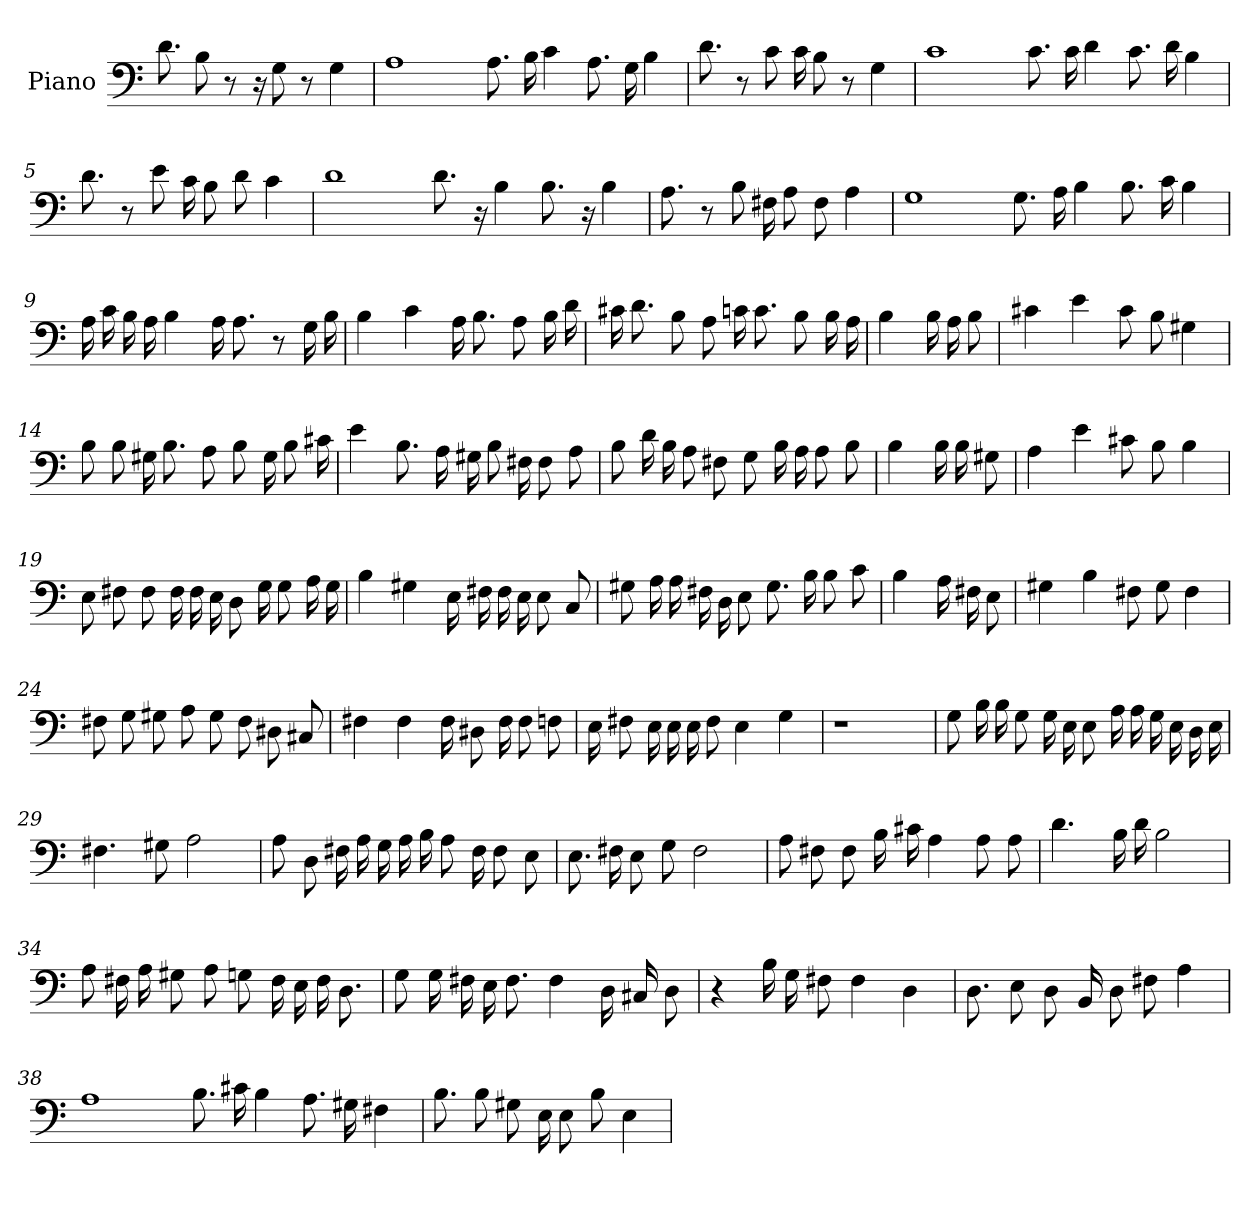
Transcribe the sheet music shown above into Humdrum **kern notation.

**kern
*part1
*staff1
*I"Piano
*I'Pno.
=1
8.d
8B
8r
16r
8G
8r
4G
=2
1A
8.A
16B
4c
8.A
16G
4B
=3
8.d
8r
8c
16c
8B
8r
4G
=4
1c
8.c
16c
4d
8.c
16d
4B
=5
8.d
8r
8e
16c
8B
8d
4c
=6
1d
8.d
16r
4B
8.B
16r
4B
=7
8.A
8r
8B
16F#
8A
8F#
4A
=8
1G
8.G
16A
4B
8.B
16c
4B
=9
16A
16c
16B
16A
4B
16A
8.A
8r
16G
16B
=10
4B
4c
16A
8.B
8A
16B
16d
=11
16c#
8.d
8B
8A
16c
8.c
8B
16B
16A
=12
4B
16B
16A
8B
=13
4c#
4e
8c#
8B
4G#
=14
8B
8B
16G#
8.B
8A
8B
16G#
8B
16c#
=15
4e
8.B
16A
16G#
8B
16F#
8F#
8A
=16
8B
16d
16B
8A
8F#
8G
16B
16A
8A
8B
=17
4B
16B
16B
8G#
=18
4A
4e
8c#
8B
4B
=19
8E
8F#
8F#
16F#
16F#
16E
8D
16G
8G
16A
16G
=20
4B
4G#
16E
16F#
16F#
16E
8E
8C
=21
8G#
16A
16A
16F#
16D
8E
8.G#
16B
8B
8c
=22
4B
16A
16F#
8E
=23
4G#
4B
8F#
8G#
4F#
=24
8F#
8G
8G#
8A
8G#
8F#
8D#
8C#
=25
4F#
4F#
16F#
8D#
16F#
8F#
8F
=26
16E
8F#
16E
16E
16E
8F#
4E
4G
=27
1r
=28
8G
16B
16B
8G
16G
16E
8E
16A
16A
16G
16E
16D
16E
=29
4.F#
8G#
2A
=30
8A
8D
16F#
16A
16G
16A
16B
8A
16F#
8F#
8E
=31
8.E
16F#
8E
8G
2F#
=32
8A
8F#
8F#
16B
16c#
4A
8A
8A
=33
4.d
16B
16d
2B
=34
8A
16F#
16A
8G#
8A
8G
16F#
16E
16F#
8.D
=35
8G
16G
16F#
16E
8.F#
4F#
16D
16C#
8D
=36
4r
16B
16G
8F#
4F#
4D
=37
8.D
8E
8D
16BB
8D
8F#
4A
=38
1A
8.B
16c#
4B
8.A
16G#
4F#
=39
8.B
8B
8G#
16E
8E
8B
4E
=
*-
